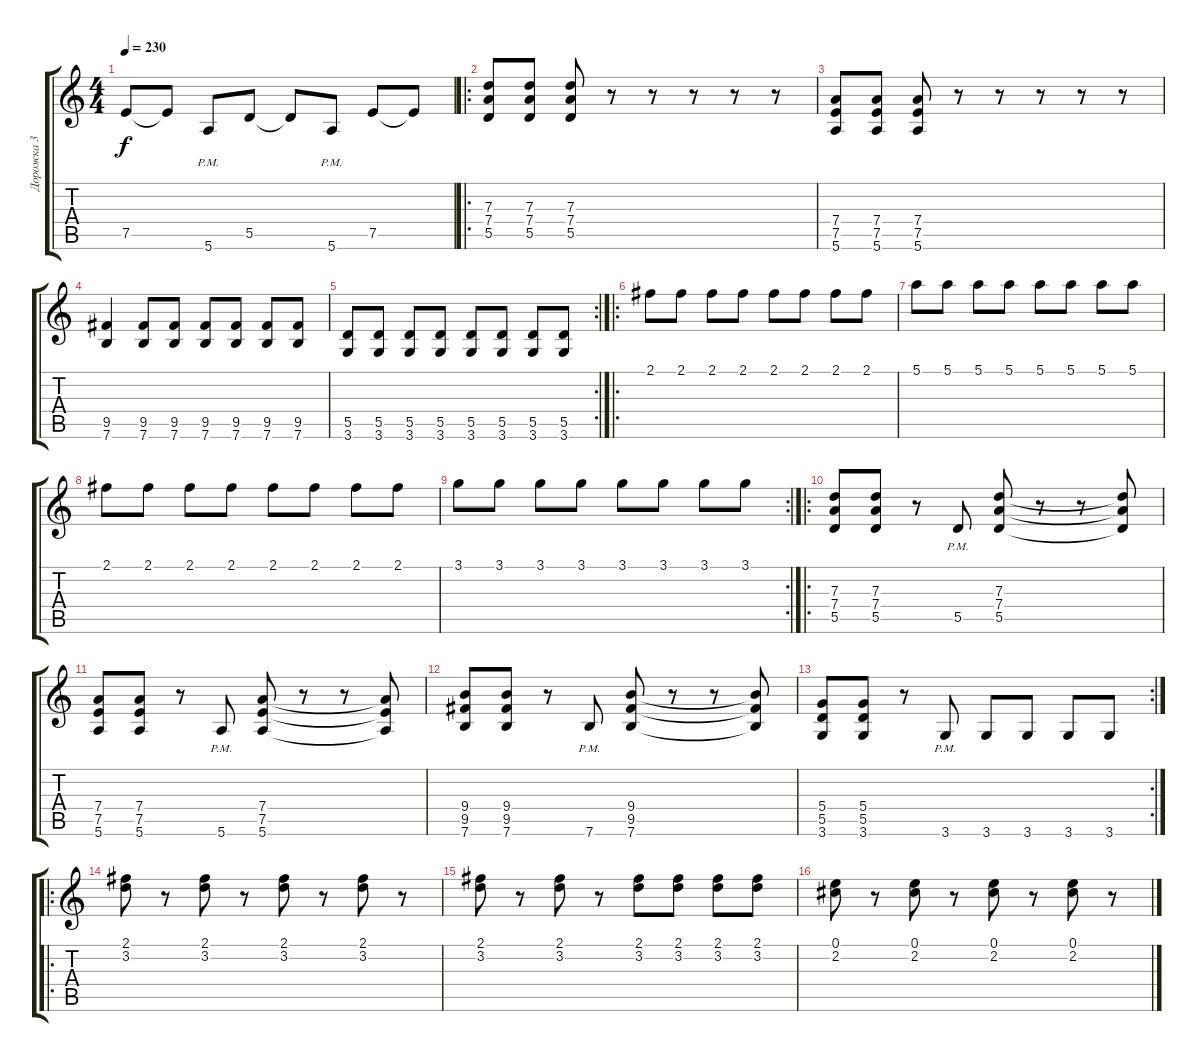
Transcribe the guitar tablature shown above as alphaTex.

\track ("Дорожка 3" "Дорожка 3") {instrument overdrivenguitar}
\staff {score tabs}
\tuning (E4 B3 G3 D3 A2 E2) {hide}
\ts (4 4)
\tempo 230
\clef g2
\ks c
7.5.8{dy f} 7.5{t}.8 5.6{pm}.8 5.5.8 5.5{t}.8 5.6{pm}.8 7.5.8 7.5{t}.8 |
\ro
(7.3 7.4 5.5).8 (7.3 7.4 5.5).8 (7.3 7.4 5.5).8 r.8 r.8 r.8 r.8 r.8 |
(7.4 7.5 5.6).8 (7.4 7.5 5.6).8 (7.4 7.5 5.6).8 r.8 r.8 r.8 r.8 r.8 |
(9.5 7.6).4 (9.5 7.6).8 (9.5 7.6).8 (9.5 7.6).8 (9.5 7.6).8 (9.5 7.6).8 (9.5 7.6).8 |
\rc 2
(5.5 3.6).8 (5.5 3.6).8 (5.5 3.6).8 (5.5 3.6).8 (5.5 3.6).8 (5.5 3.6).8 (5.5 3.6).8 (5.5 3.6).8 |
\ro
2.1.8 2.1.8 2.1.8 2.1.8 2.1.8 2.1.8 2.1.8 2.1.8 |
5.1.8 5.1.8 5.1.8 5.1.8 5.1.8 5.1.8 5.1.8 5.1.8 |
2.1.8 2.1.8 2.1.8 2.1.8 2.1.8 2.1.8 2.1.8 2.1.8 |
\rc 2
3.1.8 3.1.8 3.1.8 3.1.8 3.1.8 3.1.8 3.1.8 3.1.8 |
\ro
(7.3 7.4 5.5).8 (7.3 7.4 5.5).8 r.8 5.5{pm}.8 (7.3 7.4 5.5).8 r.8 r.8 (7.3{t} 7.4{t} 5.5{t}).8 |
(7.4 7.5 5.6).8 (7.4 7.5 5.6).8 r.8 5.6{pm}.8 (7.4 7.5 5.6).8 r.8 r.8 (7.4{t} 7.5{t} 5.6{t}).8 |
(9.4 9.5 7.6).8 (9.4 9.5 7.6).8 r.8 7.6{pm}.8 (9.4 9.5 7.6).8 r.8 r.8 (9.4{t} 9.5{t} 7.6{t}).8 |
\rc 2
(5.4 5.5 3.6).8 (5.4 5.5 3.6).8 r.8 3.6{pm}.8 3.6.8 3.6.8 3.6.8 3.6.8 |
\ro
(2.1 3.2).8 r.8 (2.1 3.2).8 r.8 (2.1 3.2).8 r.8 (2.1 3.2).8 r.8 |
(2.1 3.2).8 r.8 (2.1 3.2).8 r.8 (2.1 3.2).8 (2.1 3.2).8 (2.1 3.2).8 (2.1 3.2).8 |
(0.1 2.2).8 r.8 (0.1 2.2).8 r.8 (0.1 2.2).8 r.8 (0.1 2.2).8 r.8
